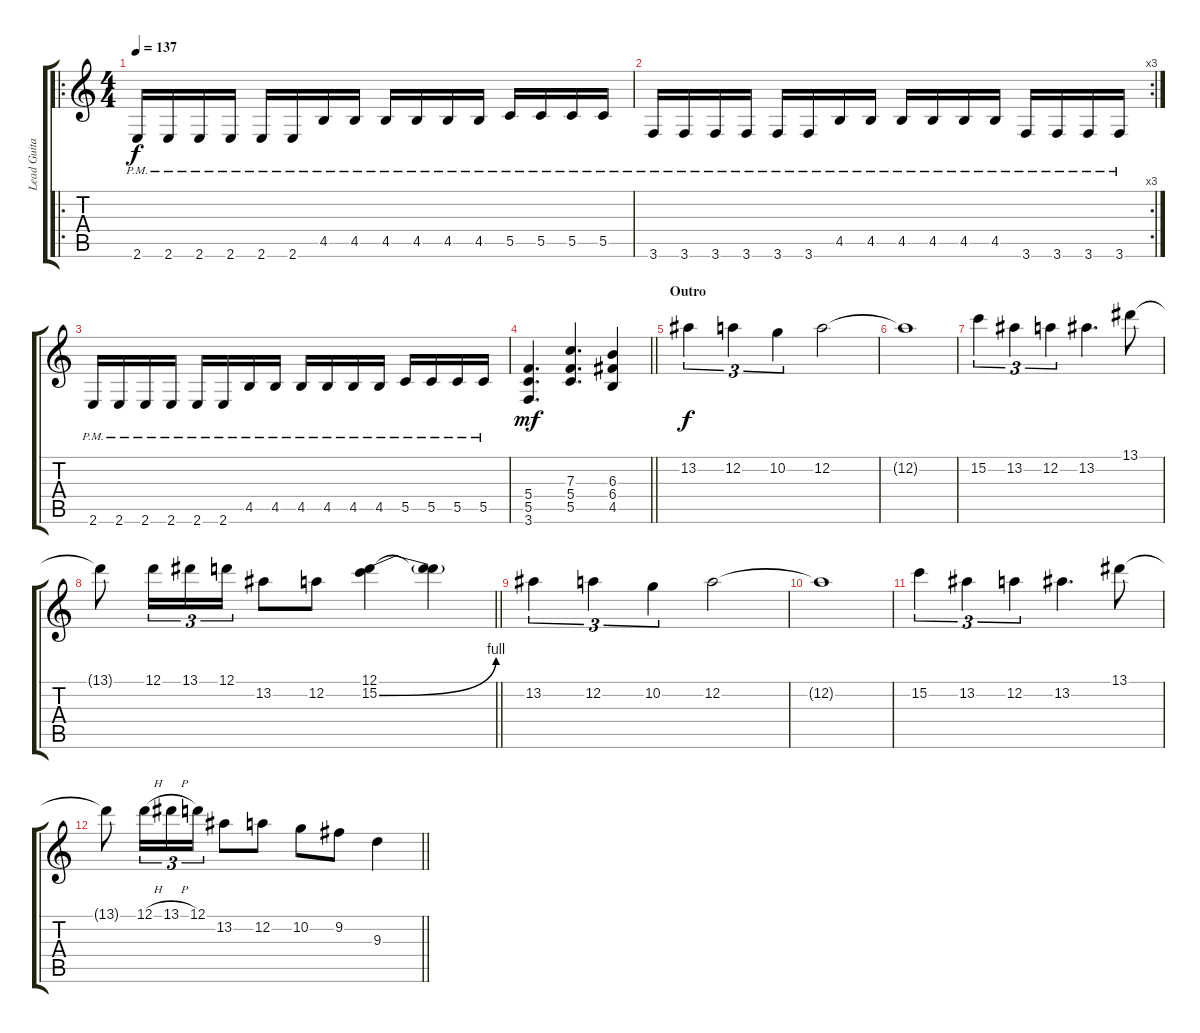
\track ("Lead Guitar" "Lead Guita") {instrument overdrivenguitar}
\staff {score tabs}
\tuning (D4 A3 F3 C3 G2 D2) {hide}
\ro
\ts (4 4)
\tempo 137
\clef g2
\ks c
2.6{pm}.16{dy f} 2.6{pm}.16 2.6{pm}.16 2.6{pm}.16 2.6{pm}.16 2.6{pm}.16 4.5{pm}.16 4.5{pm}.16 4.5{pm}.16 4.5{pm}.16 4.5{pm}.16 4.5{pm}.16 5.5{pm}.16 5.5{pm}.16 5.5{pm}.16 5.5{pm}.16 |
\rc 3
3.6{pm}.16 3.6{pm}.16 3.6{pm}.16 3.6{pm}.16 3.6{pm}.16 3.6{pm}.16 4.5{pm}.16 4.5{pm}.16 4.5{pm}.16 4.5{pm}.16 4.5{pm}.16 4.5{pm}.16 3.6{pm}.16 3.6{pm}.16 3.6{pm}.16 3.6{pm}.16 |
2.6{pm}.16 2.6{pm}.16 2.6{pm}.16 2.6{pm}.16 2.6{pm}.16 2.6{pm}.16 4.5{pm}.16 4.5{pm}.16 4.5{pm}.16 4.5{pm}.16 4.5{pm}.16 4.5{pm}.16 5.5{pm}.16 5.5{pm}.16 5.5{pm}.16 5.5{pm}.16 |
\barLineRight lightlight
(5.4 5.5 3.6).4{d dy mf} (7.3 5.4 5.5).4{d} (6.3 6.4 4.5).4 |
\section ("" "Outro")
13.2.4{tu (3 2) dy f} 12.2.4{tu (3 2)} 10.2.4{tu (3 2)} 12.2.2 |
12.2{t}.1 |
15.2.4{tu (3 2)} 13.2.4{tu (3 2)} 12.2.4{tu (3 2)} 13.2.4{d} 13.1.8 |
\barLineRight lightlight
13.1{t}.8 12.1.16{tu (3 2)} 13.1.16{tu (3 2)} 12.1.16{tu (3 2)} 13.2.8 12.2.8 (12.1 15.2{be (bend 0 0 60 4)}).4 (12.1{t} 15.2{t}).4 |
13.2.4{tu (3 2)} 12.2.4{tu (3 2)} 10.2.4{tu (3 2)} 12.2.2 |
12.2{t}.1 |
15.2.4{tu (3 2)} 13.2.4{tu (3 2)} 12.2.4{tu (3 2)} 13.2.4{d} 13.1.8 |
\barLineRight lightlight
13.1{t}.8 12.1{h}.16{tu (3 2)} 13.1{h}.16{tu (3 2)} 12.1.16{tu (3 2)} 13.2.8 12.2.8 10.2.8 9.2.8 9.3.4
